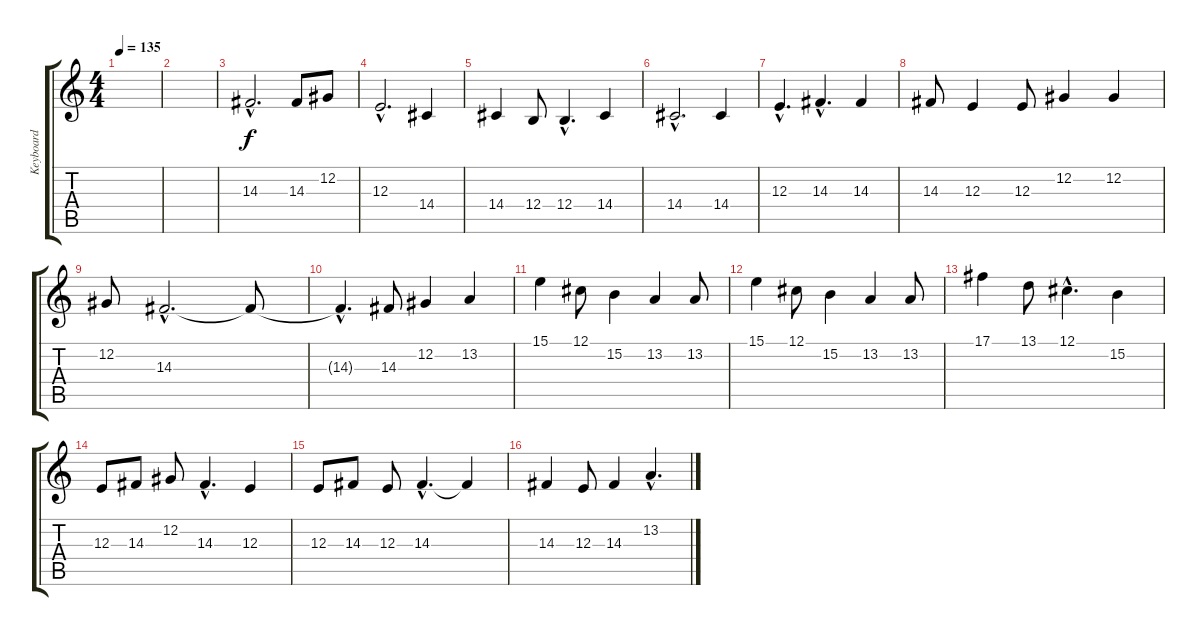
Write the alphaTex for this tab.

\track ("Keyboard" "Keyboard") {instrument acousticgrandpiano}
\staff {score tabs}
\tuning (Db4 Ab3 E3 B2 Gb2 Db2) {hide}
\ts (4 4)
\tempo 135
\clef g2
\ks c
|
|
14.3{hac}.2{d} 14.3.8 12.2.8 |
12.3{hac}.2{d} 14.4.4 |
14.4.4 12.4.8 12.4{hac}.4{d} 14.4.4 |
14.4{hac}.2{d} 14.4.4 |
12.3{hac}.4{d} 14.3{hac}.4{d} 14.3.4 |
14.3.8 12.3.4 12.3.8 12.2.4 12.2.4 |
12.2.8 14.3{hac}.2{d} 14.3{t}.8 |
14.3{hac t}.4{d} 14.3.8 12.2.4 13.2.4 |
15.1.4 12.1.8 15.2.4 13.2.4 13.2.8 |
15.1.4 12.1.8 15.2.4 13.2.4 13.2.8 |
17.1.4 13.1.8 12.1{hac}.4{d} 15.2.4 |
12.3.8 14.3.8 12.2.8 14.3{hac}.4{d} 12.3.4 |
12.3.8 14.3.8 12.3.8 14.3{hac}.4{d} 14.3{t}.4 |
14.3.4 12.3.8 14.3.4 13.2{hac}.4{d}
